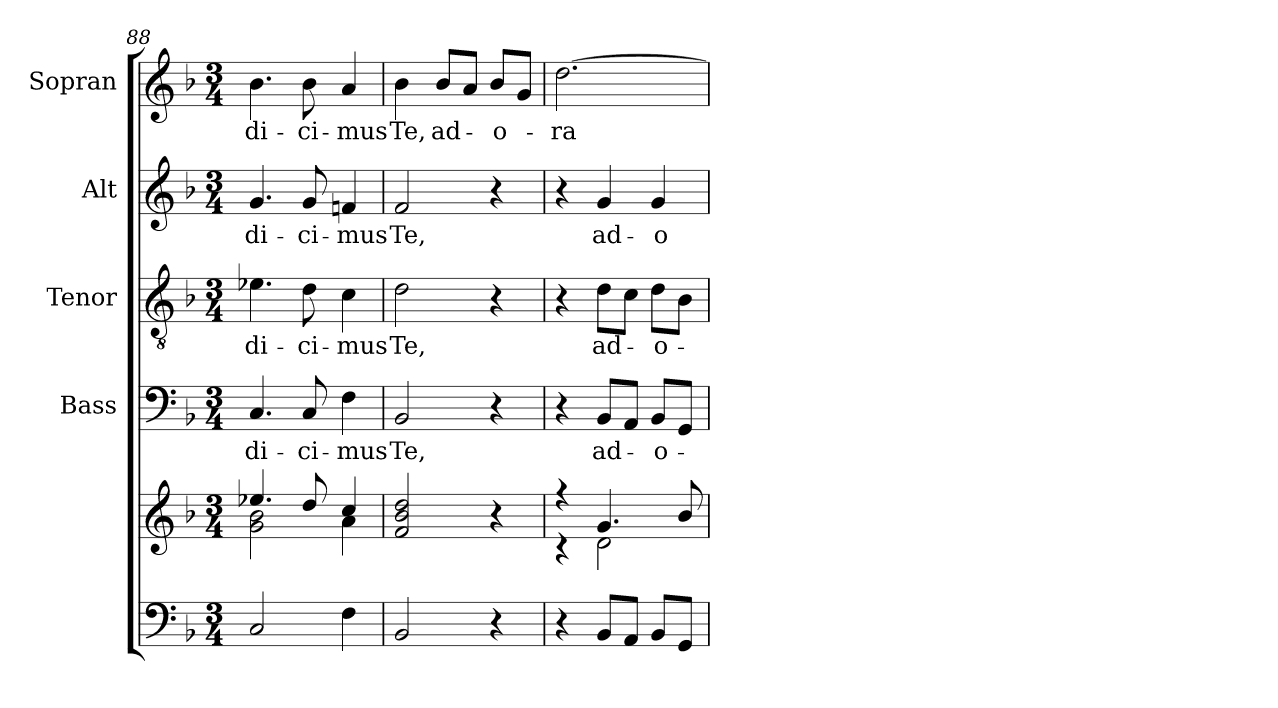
**kern	**kern	**kern	**text	**kern	**text	**kern	**text	**kern	**text
*part5	*part5	*part4	*part4	*part3	*part3	*part2	*part2	*part1	*part1
*staff6	*staff5	*staff4	*staff4	*staff3	*staff3	*staff2	*staff2	*staff1	*staff1
*	*	*I"Bass	*	*I"Tenor	*	*I"Alt	*	*I"Sopran	*
*	*	*I'B.	*	*I'T.	*	*I'A.	*	*I'S.	*
!!LO:PB:g=z
*clefF4	*clefG2	*clefF4	*	*clefGv2	*	*clefG2	*	*clefG2	*
*k[b-]	*k[b-]	*k[b-]	*	*k[b-]	*	*k[b-]	*	*k[b-]	*
*F:	*F:	*F:	*	*F:	*	*F:	*	*F:	*
*M3/4	*M3/4	*M3/4	*	*M3/4	*	*M3/4	*	*M3/4	*
=88	=88	=88	=88	=88	=88	=88	=88	=88	=88
*	*^	*	*	*	*	*	*	*	*
!	!	!	!	!LO:LY:b	!	!LO:LY:b	!	!LO:LY:b	!	!LO:LY:b
2C/	4.ee-X/	2g\ 2b-\	4.C/	-di-	4.e-X\	-di-	4.g/	-di-	4.b-\	-di-
!	!	!	!	!LO:LY:b	!	!LO:LY:b	!	!LO:LY:b	!	!LO:LY:b
.	8dd/	.	8C/	-ci-	8d\	-ci-	8g/	-ci-	8b-\	-ci-
!	!	!	!	!LO:LY:b	!	!LO:LY:b	!	!LO:LY:b	!	!LO:LY:b
4F\	4cc/	4a\	4F\	-mus	4c\	-mus	4fn/	-mus	4a/	-mus
=89	=89	=89	=89	=89	=89	=89	=89	=89	=89	=89
!	!	!	!	!LO:LY:b	!	!LO:LY:b	!	!LO:LY:b	!	!LO:LY:b
*	*v	*v	*	*	*	*	*	*	*	*
2BB-/	2f/ 2b-/ 2dd/	2BB-/	Te,	2d\	Te,	2f/	Te,	4b-\	Te,
!	!	!	!	!	!	!	!	!	!LO:LY:b
.	.	.	.	.	.	.	.	8b-/L	ad-
.	.	.	.	.	.	.	.	8a/J	.
!	!	!	!	!	!	!	!	!	!LO:LY:b
4r	4r	4r	.	4r	.	4r	.	8b-/L	-o-
.	.	.	.	.	.	.	.	8g/J	.
=90	=90	=90	=90	=90	=90	=90	=90	=90	=90
*	*^	*	*	*	*	*	*	*	*
!	!	!	!	!	!	!	!	!	!	!LO:LY:b
4r	4r	4r	4r	.	4r	.	4r	.	[2.dd\	-ra-
!	!	!	!	!LO:LY:b	!	!LO:LY:b	!	!LO:LY:b	!	!
8BB-/L	4.g/	2d\	8BB-/L	ad-	8d\L	ad-	4g/	ad-	.	.
8AA/J	.	.	8AA/J	.	8c\J	.	.	.	.	.
!	!	!	!	!LO:LY:b	!	!LO:LY:b	!	!LO:LY:b	!	!
8BB-/L	.	.	8BB-/L	-o-	8d\L	-o-	4g/	-o-	.	.
8GG/J	8b-/	.	8GG/J	.	8B-\J	.	.	.	.	.
*	*v	*v	*	*	*	*	*	*	*	*
=	=	=	=	=	=	=	=	=	=
*-	*-	*-	*-	*-	*-	*-	*-	*-	*-
